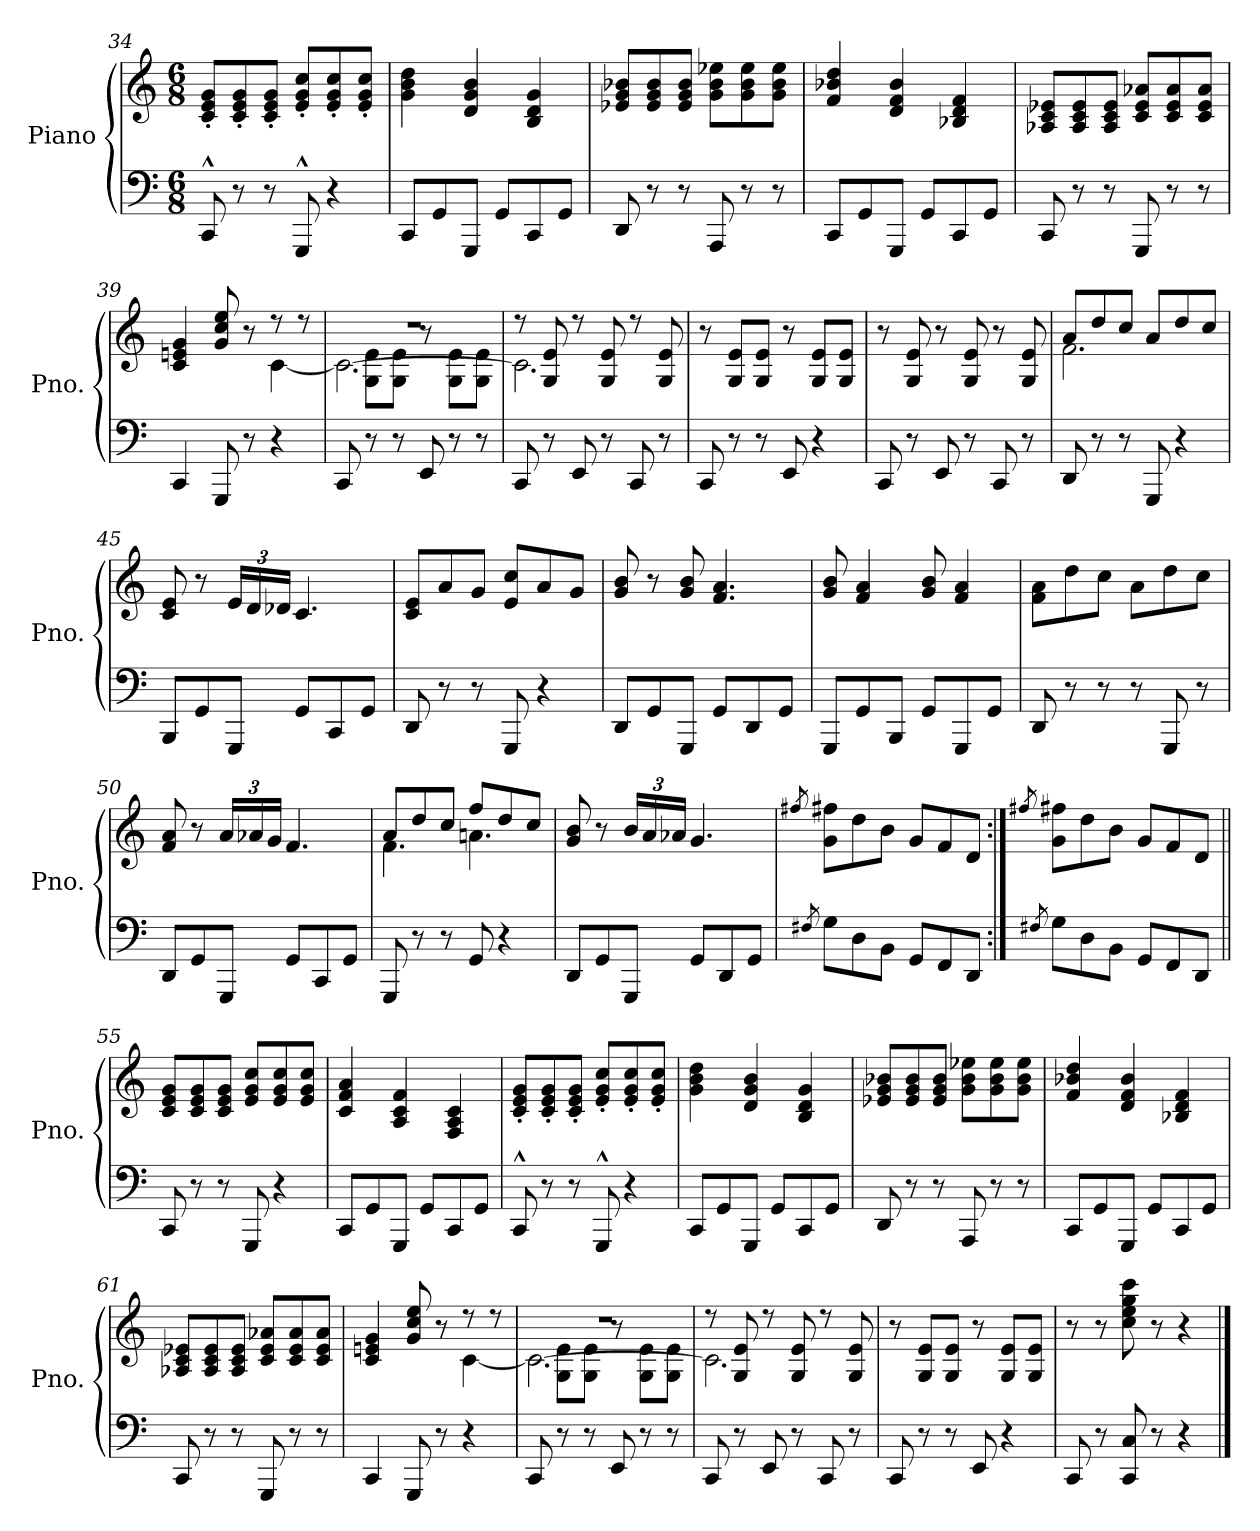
**kern	**kern
*part1	*part1
*staff2	*staff1
*I"Piano	*
*I'Pno.	*
!!LO:PB:g=z
*clefF4	*clefG2
*k[]	*k[]
*C:	*C:
*M6/8	*M6/8
=34	=34
8CC^^/	8c/' 8e/' 8g/'L
8r	8c/' 8e/' 8g/'
8r	8c/' 8e/' 8g/'J
8GGG^^/	8e/' 8g/' 8cc/'L
4r	8e/' 8g/' 8cc/'
.	8e/' 8g/' 8cc/'J
=35	=35
8CC/L	4g\ 4b\ 4dd\
8GG/	.
8GGG/J	4d/ 4g/ 4b/
8GG/L	.
8CC/	4B/ 4d/ 4g/
8GG/J	.
=36	=36
8DD/	8e-X/ 8g/ 8b-X/L
8r	8e-/ 8g/ 8b-/
8r	8e-/ 8g/ 8b-/J
8AAA/	8g\ 8b-\ 8ee-X\L
8r	8g\ 8b-\ 8ee-\
8r	8g\ 8b-\ 8ee-\J
=37	=37
8CC/L	4f/ 4b-X/ 4dd/
8GG/	.
8GGG/J	4d/ 4f/ 4b-/
8GG/L	.
8CC/	4B-X/ 4d/ 4f/
8GG/J	.
=38	=38
8CC/	8A-X/ 8c/ 8e-X/L
8r	8A-/ 8c/ 8e-/
8r	8A-/ 8c/ 8e-/J
8GGG/	8c/ 8e-/ 8a-X/L
8r	8c/ 8e-/ 8a-/
8r	8c/ 8e-/ 8a-/J
=39	=39
*	*^
4CC/	4c/ 4en/ 4g/	2ryy
8GGG/	8g/ 8cc/ 8ee/	.
8r	8r	.
4r	8r	[4c\
.	8r	.
!!LO:LB:g=z
=40	=40	=40
*	*	*^
8CC/	2.r	8ryy	2.c\_
8r	.	8G\ 8e\L	.
8r	.	8G\ 8e\J	.
8EE/	.	8r	.
8r	.	8G\ 8e\L	.
8r	.	8G\ 8e\J	.
*	*	*v	*v
=41	=41	=41
8CC/	8r	2.c\]
8r	8G/ 8e/	.
8EE/	8r	.
8r	8G/ 8e/	.
8CC/	8r	.
8r	8G/ 8e/	.
*	*v	*v
=42	=42
8CC/	8r
8r	8G/ 8e/L
8r	8G/ 8e/J
8EE/	8r
4r	8G/ 8e/L
.	8G/ 8e/J
=43	=43
8CC/	8r
8r	8G/ 8e/
8EE/	8r
8r	8G/ 8e/
8CC/	8r
8r	8G/ 8e/
=44	=44
*	*^
8DD/	8a/L	2.f\
8r	8dd/	.
8r	8cc/J	.
8GGG/	8a/L	.
4r	8dd/	.
.	8cc/J	.
*	*v	*v
!!LO:LB:g=z
=45	=45
8BBB/L	8c/ 8e/
8GG/	8r
*	*Xbrackettup
8GGG/J	24e/LL
.	24d/
.	24d-X/JJ
8GG/L	4.c/
8CC/	.
8GG/J	.
=46	=46
8DD/	8c/ 8e/L
8r	8a/
8r	8g/J
8GGG/	8e/ 8cc/L
4r	8a/
.	8g/J
=47	=47
8DD/L	8g/ 8b/
8GG/	8r
8GGG/J	8g/ 8b/
8GG/L	4.f/ 4.a/
8DD/	.
8GG/J	.
=48	=48
8GGG/L	8g/ 8b/
8GG/	4f/ 4a/
8BBB/J	.
8GG/L	8g/ 8b/
8GGG/	4f/ 4a/
8GG/J	.
=49	=49
8DD/	8f\ 8a\L
8r	8dd\
8r	8cc\J
8r	8a\L
8GGG/	8dd\
8r	8cc\J
=50	=50
8DD/L	8f/ 8a/
8GG/	8r
8GGG/J	24a/LL
.	24a-X/
.	24g/JJ
8GG/L	4.f/
8CC/	.
8GG/J	.
!!LO:LB:g=z
=51	=51
*	*^
8GGG/	8a/L	4.f\
8r	8dd/	.
8r	8cc/J	.
8GG/	8ff/L	4.an\
4r	8dd/	.
.	8cc/J	.
*	*v	*v
=52	=52
8DD/L	8g/ 8b/
8GG/	8r
8GGG/J	24b/LL
.	24a/
.	24a-X/JJ
8GG/L	4.g/
8DD/	.
8GG/J	.
=53	=53
8qF#X/	8qff#X/
8G\L	8g\ 8ff#\L
8D\	8dd\
8BB\J	8b\J
8GG/L	8g/L
8FF/	8f/
8DD/J	8d/J
=54:|!	=54:|!
8qF#X/	8qff#X/
8G\L	8g\ 8ff#\L
8D\	8dd\
8BB\J	8b\J
8GG/L	8g/L
8FF/	8f/
8DD/J	8d/J
=55||	=55||
8CC/	8c/ 8e/ 8g/L
8r	8c/ 8e/ 8g/
8r	8c/ 8e/ 8g/J
8GGG/	8e/ 8g/ 8cc/L
4r	8e/ 8g/ 8cc/
.	8e/ 8g/ 8cc/J
=56	=56
8CC/L	4c/ 4f/ 4a/
8GG/	.
8GGG/J	4A/ 4c/ 4f/
8GG/L	.
8CC/	4F/ 4A/ 4c/
8GG/J	.
!!LO:LB:g=z
=57	=57
8CC^^/	8c/' 8e/' 8g/'L
8r	8c/' 8e/' 8g/'
8r	8c/' 8e/' 8g/'J
8GGG^^/	8e/' 8g/' 8cc/'L
4r	8e/' 8g/' 8cc/'
.	8e/' 8g/' 8cc/'J
=58	=58
8CC/L	4g\ 4b\ 4dd\
8GG/	.
8GGG/J	4d/ 4g/ 4b/
8GG/L	.
8CC/	4B/ 4d/ 4g/
8GG/J	.
=59	=59
8DD/	8e-X/ 8g/ 8b-X/L
8r	8e-/ 8g/ 8b-/
8r	8e-/ 8g/ 8b-/J
8AAA/	8g\ 8b-\ 8ee-X\L
8r	8g\ 8b-\ 8ee-\
8r	8g\ 8b-\ 8ee-\J
=60	=60
8CC/L	4f/ 4b-X/ 4dd/
8GG/	.
8GGG/J	4d/ 4f/ 4b-/
8GG/L	.
8CC/	4B-X/ 4d/ 4f/
8GG/J	.
=61	=61
8CC/	8A-X/ 8c/ 8e-X/L
8r	8A-/ 8c/ 8e-/
8r	8A-/ 8c/ 8e-/J
8GGG/	8c/ 8e-/ 8a-X/L
8r	8c/ 8e-/ 8a-/
8r	8c/ 8e-/ 8a-/J
=62	=62
*	*^
4CC/	4c/ 4en/ 4g/	2ryy
8GGG/	8g/ 8cc/ 8ee/	.
8r	8r	.
4r	8r	[4c\
.	8r	.
!!LO:LB:g=z
=63	=63	=63
*	*	*^
8CC/	2.r	8ryy	2.c\_
8r	.	8G\ 8e\L	.
8r	.	8G\ 8e\J	.
8EE/	.	8r	.
8r	.	8G\ 8e\L	.
8r	.	8G\ 8e\J	.
*	*	*v	*v
=64	=64	=64
8CC/	8r	2.c\]
8r	8G/ 8e/	.
8EE/	8r	.
8r	8G/ 8e/	.
8CC/	8r	.
8r	8G/ 8e/	.
*	*v	*v
=65	=65
8CC/	8r
8r	8G/ 8e/L
8r	8G/ 8e/J
8EE/	8r
4r	8G/ 8e/L
.	8G/ 8e/J
=66	=66
8CC/	8r
8r	8r
8CC/ 8C/	8cc\ 8ee\ 8gg\ 8ccc\
8r	8r
4r	4r
==	==
*-	*-
